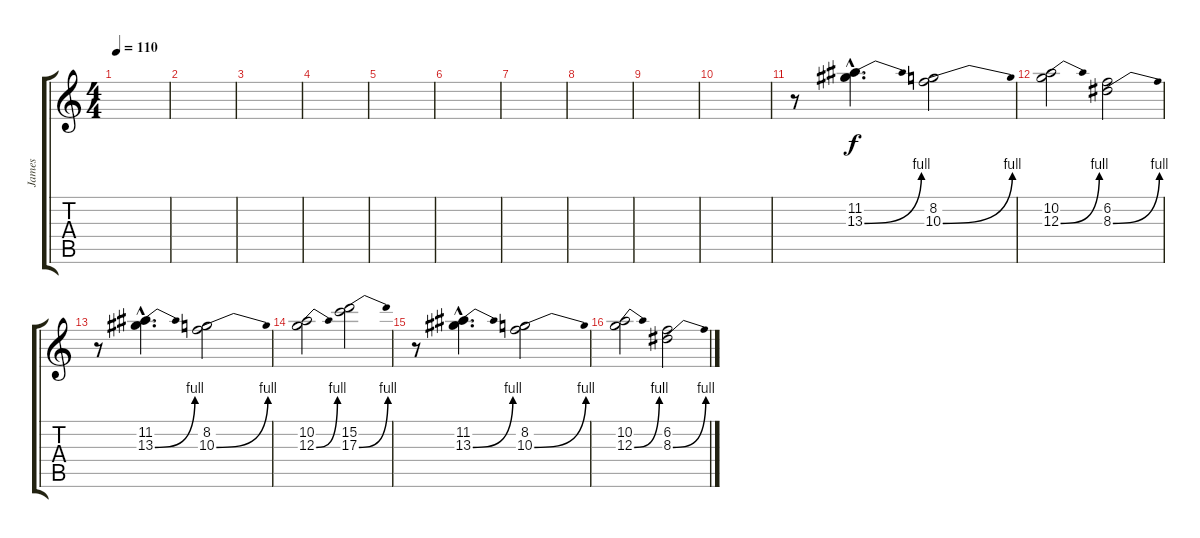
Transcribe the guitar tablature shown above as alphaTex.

\track ("James" "James") {instrument distortionguitar}
\staff {score tabs}
\tuning (E4 B3 G3 D3 A2 E2) {hide}
\ts (4 4)
\tempo 110
\clef g2
\ks c
|
|
|
|
|
|
|
|
|
|
r.8 (11.2{hac} 13.3{be (bend 0 0 60 4) hac}).4{d} (8.2 10.3{be (bend 0 0 60 4)}).2 |
(10.2 12.3{be (bend 0 0 60 4)}).2 (6.2 8.3{be (bend 0 0 60 4)}).2 |
r.8 (11.2{hac} 13.3{be (bend 0 0 60 4) hac}).4{d} (8.2 10.3{be (bend 0 0 60 4)}).2 |
(10.2 12.3{be (bend 0 0 60 4)}).2 (15.2 17.3{be (bend 0 0 60 4)}).2 |
r.8 (11.2{hac} 13.3{be (bend 0 0 60 4) hac}).4{d} (8.2 10.3{be (bend 0 0 60 4)}).2 |
(10.2 12.3{be (bend 0 0 60 4)}).2 (6.2 8.3{be (bend 0 0 60 4)}).2
